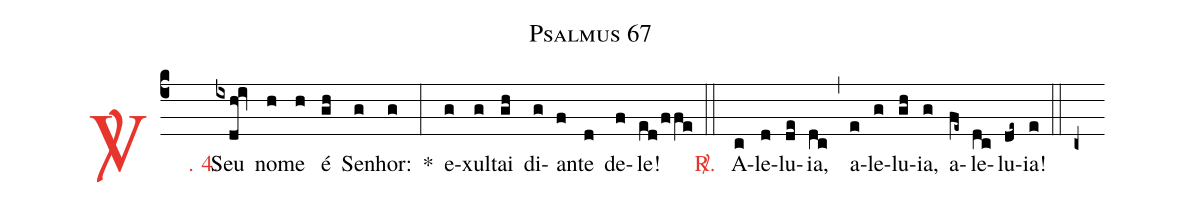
name: Psalmus 67;
%%
(c4)

<c><sp>V/</sp>. 4.</c>() Seu(ixdh!iv) no(h)me(h) é(gh) Se(g)nhor:(g) *(:) e(g)xul(g)tai(gh) di(g)an(f)te(d) de(f)le!(ed/ffe)

(::)

<nlba><c><sp>R/</sp>.</c>() A</nlba>(c)le(d)lu(de)ia,(dc) (,) a(e)le(g)lu(gh)ia,(g) a(fe~)le(dc)lu(de~)ia!(e)

(::)

(c+)
